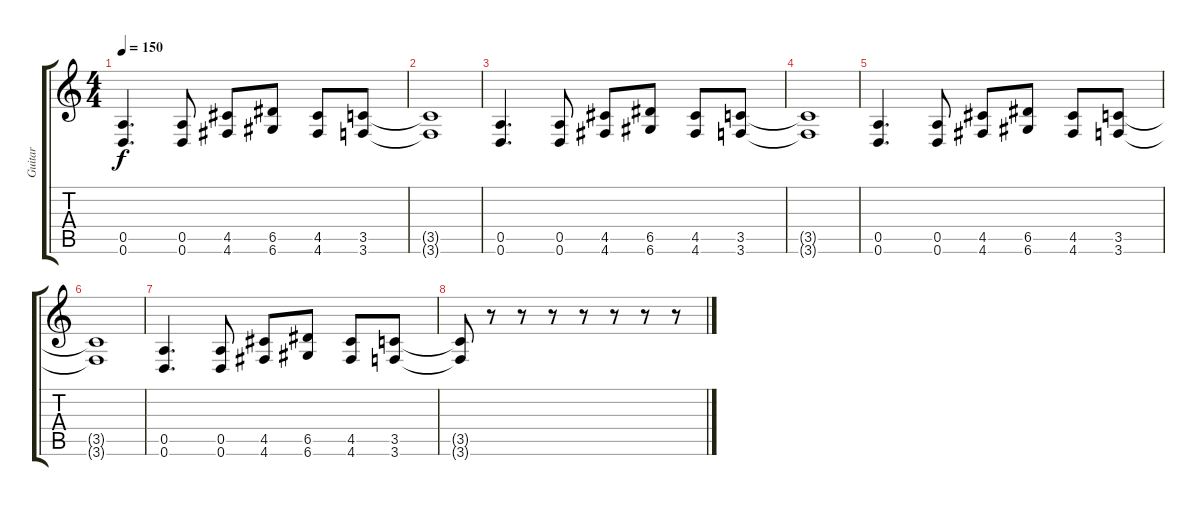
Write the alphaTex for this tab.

\track ("Guitar" "Guitar") {instrument distortionguitar}
\staff {score tabs}
\tuning (E4 B3 G3 D3 A2 D2) {hide}
\ts (4 4)
\tempo 150
\clef g2
\ks c
(0.5 0.6).4{d dy f} (0.5 0.6).8 (4.5 4.6).8 (6.5 6.6).8 (4.5 4.6).8 (3.5 3.6).8 |
(3.5{t} 3.6{t}).1 |
(0.5 0.6).4{d} (0.5 0.6).8 (4.5 4.6).8 (6.5 6.6).8 (4.5 4.6).8 (3.5 3.6).8 |
(3.5{t} 3.6{t}).1 |
(0.5 0.6).4{d} (0.5 0.6).8 (4.5 4.6).8 (6.5 6.6).8 (4.5 4.6).8 (3.5 3.6).8 |
(3.5{t} 3.6{t}).1 |
(0.5 0.6).4{d} (0.5 0.6).8 (4.5 4.6).8 (6.5 6.6).8 (4.5 4.6).8 (3.5 3.6).8 |
(3.5{t} 3.6{t}).8 r.8 r.8 r.8 r.8 r.8 r.8 r.8
